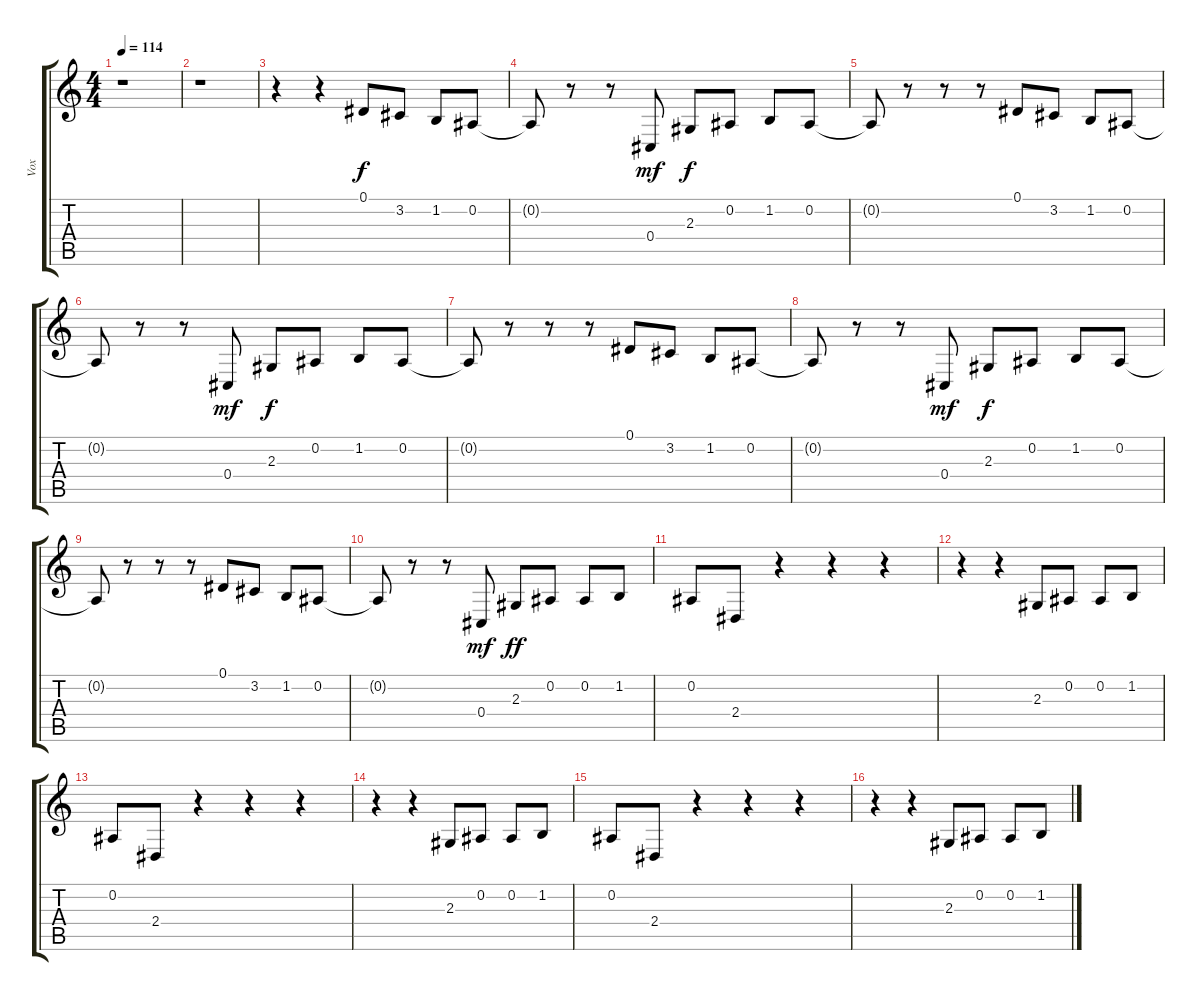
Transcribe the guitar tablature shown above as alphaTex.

\track ("Vox" "Vox") {instrument acousticgrandpiano}
\staff {score tabs}
\tuning (Eb4 Bb3 Gb3 Db3 Ab2 Eb2) {hide}
\ts (4 4)
\tempo 114
\clef g2
\ks c
r.1{dy f instrument acousticgrandpiano} |
r.1 |
r.4 r.4 0.1.8 3.2.8 1.2.8 0.2.8 |
0.2{t}.8 r.8 r.8 0.4.8{dy mf} 2.3.8{dy f} 0.2.8 1.2.8 0.2.8 |
0.2{t}.8 r.8 r.8 r.8 0.1.8 3.2.8 1.2.8 0.2.8 |
0.2{t}.8 r.8 r.8 0.4.8{dy mf} 2.3.8{dy f} 0.2.8 1.2.8 0.2.8 |
0.2{t}.8 r.8 r.8 r.8 0.1.8 3.2.8 1.2.8 0.2.8 |
0.2{t}.8 r.8 r.8 0.4.8{dy mf} 2.3.8{dy f} 0.2.8 1.2.8 0.2.8 |
0.2{t}.8 r.8 r.8 r.8 0.1.8 3.2.8 1.2.8 0.2.8 |
0.2{t}.8 r.8 r.8 0.4.8{dy mf} 2.3.8{dy ff} 0.2.8 0.2.8 1.2.8 |
0.2.8 2.4.8 r.4 r.4 r.4 |
r.4 r.4 2.3.8 0.2.8 0.2.8 1.2.8 |
0.2.8 2.4.8 r.4 r.4 r.4 |
r.4 r.4 2.3.8 0.2.8 0.2.8 1.2.8 |
0.2.8 2.4.8 r.4 r.4 r.4 |
r.4 r.4 2.3.8 0.2.8 0.2.8 1.2.8
